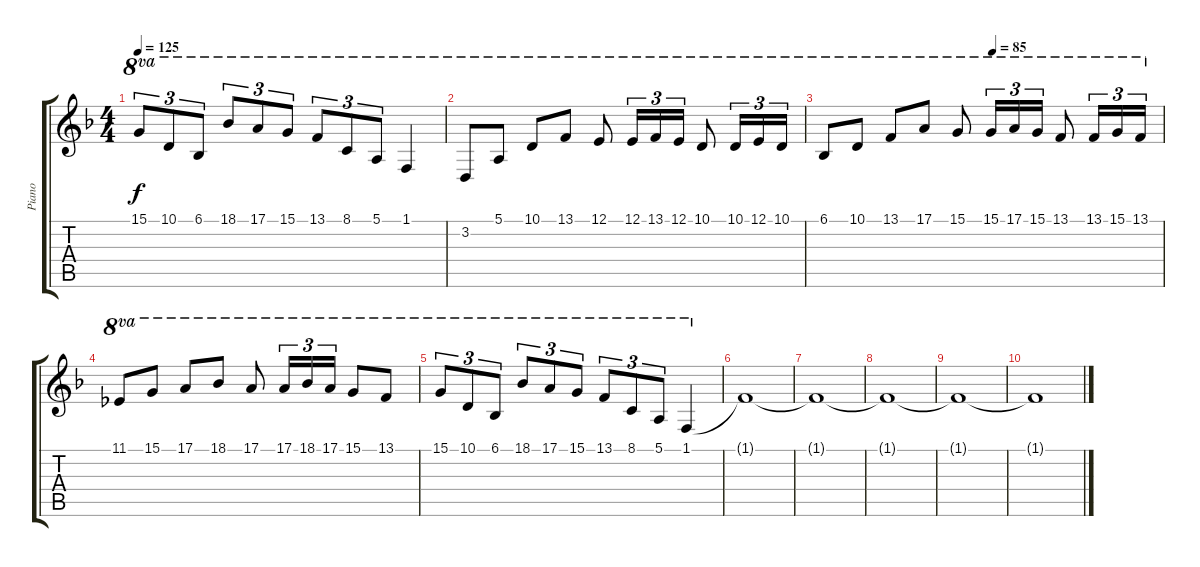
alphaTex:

\track ("Piano" "Piano") {instrument acousticgrandpiano}
\staff {score tabs}
\tuning (E4 B3 G3 D3 A2 E2) {hide}
\ts (4 4)
\tempo 125
\clef g2
\ks f
15.1.8{tu (3 2) ot 8va dy f} 10.1.8{tu (3 2) ot 8va} 6.1.8{tu (3 2) ot 8va} 18.1.8{tu (3 2) ot 8va} 17.1.8{tu (3 2) ot 8va} 15.1.8{tu (3 2) ot 8va} 13.1.8{tu (3 2) ot 8va} 8.1.8{tu (3 2) ot 8va} 5.1.8{tu (3 2) ot 8va} 1.1.4{ot 8va} |
3.2.8{ot 8va} 5.1.8{ot 8va} 10.1.8{ot 8va} 13.1.8{ot 8va} 12.1.8{ot 8va} 12.1.16{tu (3 2) ot 8va} 13.1.16{tu (3 2) ot 8va} 12.1.16{tu (3 2) ot 8va} 10.1.8{ot 8va} 10.1.16{tu (3 2) ot 8va} 12.1.16{tu (3 2) ot 8va} 10.1.16{tu (3 2) ot 8va} |
\tempo (85 0.5)
6.1.8{ot 8va} 10.1.8{ot 8va} 13.1.8{ot 8va} 17.1.8{ot 8va} 15.1.8{ot 8va} 15.1.16{tu (3 2) ot 8va} 17.1.16{tu (3 2) ot 8va} 15.1.16{tu (3 2) ot 8va} 13.1.8{ot 8va} 13.1.16{tu (3 2) ot 8va} 15.1.16{tu (3 2) ot 8va} 13.1.16{tu (3 2) ot 8va} |
11.1.8{ot 8va} 15.1.8{ot 8va} 17.1.8{ot 8va} 18.1.8{ot 8va} 17.1.8{ot 8va} 17.1.16{tu (3 2) ot 8va} 18.1.16{tu (3 2) ot 8va} 17.1.16{tu (3 2) ot 8va} 15.1.8{ot 8va} 13.1.8{ot 8va} |
15.1.8{tu (3 2) ot 8va} 10.1.8{tu (3 2) ot 8va} 6.1.8{tu (3 2) ot 8va} 18.1.8{tu (3 2) ot 8va} 17.1.8{tu (3 2) ot 8va} 15.1.8{tu (3 2) ot 8va} 13.1.8{tu (3 2) ot 8va} 8.1.8{tu (3 2) ot 8va} 5.1.8{tu (3 2) ot 8va} 1.1.4{ot 8va} |
1.1{t}.1 |
1.1{t}.1 |
1.1{t}.1 |
1.1{t}.1 |
1.1{t}.1
